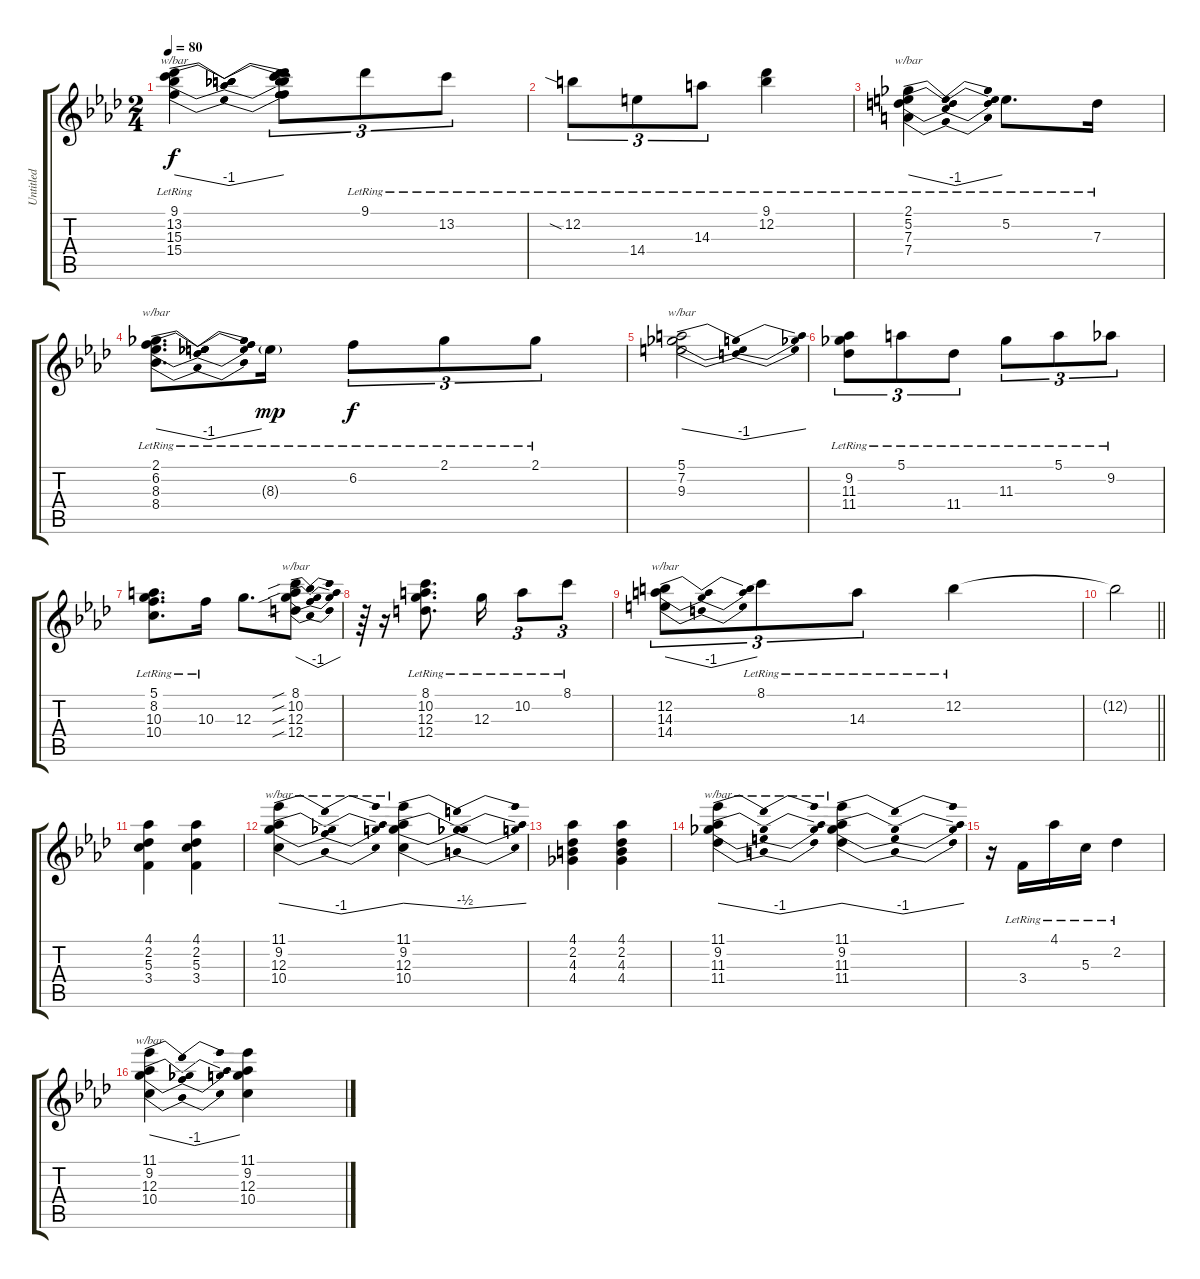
\track ("Untitled" "Untitled") {instrument electricguitarclean}
\staff {score tabs}
\tuning (E4 B3 G3 D3 A2 E2) {hide}
\ts (2 4)
\tempo 80
\clef g2
\ks ab
(9.1{lr} 13.2{lr} 15.3{lr} 15.4{lr}).4{tbe (dip default 0 0 30 -4 60 0) dy f} (9.1{t} 13.2{t} 15.3{t} 15.4{t}).8{tu (3 2)} 9.1{lr}.8{tu (3 2)} 13.2{lr}.8{tu (3 2)} |
12.2{sia lr}.8{tu (3 2)} 14.4{lr}.8{tu (3 2)} 14.3{lr}.8{tu (3 2)} (9.1{lr} 12.2{lr}).4 |
(2.1{lr} 5.2{lr} 7.3{lr} 7.4{lr}).4{tbe (dip default 0 0 30 -4 60 0)} 5.2{lr}.8{d} 7.3{lr}.16 |
(2.1{lr} 6.2{lr} 8.3{lr} 8.4{lr}).8{d tbe (dip default 0 0 30 -4 60 0)} 8.3{g lr}.16{dy mp} 6.2{lr}.8{tu (3 2) dy f} 2.1{lr}.8{tu (3 2)} 2.1{lr}.8{tu (3 2)} |
(5.1 7.2 9.3).2{tbe (dip default 0 0 30 -4 60 0)} |
(9.2{lr} 11.3{lr} 11.4{lr}).8{tu (3 2)} 5.1{lr}.8{tu (3 2)} 11.4{lr}.8{tu (3 2)} 11.3{lr}.8{tu (3 2)} 5.1{lr}.8{tu (3 2)} 9.2{lr}.8{tu (3 2)} |
(5.1{lr} 8.2{lr} 10.3{lr} 10.4{lr}).8{d} 10.3{lr}.16 12.3.8{d} (8.1{sib} 10.2{sib} 12.3{sib} 12.4{sib}).8{tbe (dip default 0 0 30 -4 60 0)} |
r.64 r.16 (8.1{lr} 10.2{lr} 12.3{lr} 12.4{lr}).8{d} 12.3{lr}.16 10.2{lr}.8{tu (3 2)} 8.1{lr}.8{tu (3 2)} |
(12.2 14.3 14.4).8{tu (3 2) tbe (dip default 0 0 30 -4 60 0)} 8.1{lr}.8{tu (3 2)} 14.3{lr}.8{tu (3 2)} 12.2{lr}.4 |
\barLineRight lightlight
12.2{t}.2 |
(4.1 2.2 5.3 3.4).4 (4.1 2.2 5.3 3.4).4 |
(11.1 9.2 12.3 10.4).4{tbe (dip default 0 0 30 -4 60 0)} (11.1 9.2 12.3 10.4).4{tbe (dip default 0 0 30 -2 60 0)} |
(4.1 2.2 4.3 4.4).4 (4.1 2.2 4.3 4.4).4 |
(11.1 9.2 11.3 11.4).4{tbe (dip default 0 0 30 -4 60 0)} (11.1 9.2 11.3 11.4).4{tbe (dip default 0 0 30 -4 60 0)} |
r.16 3.4{lr}.16 4.1{lr}.16 5.3{lr}.16 2.2{lr}.4 |
(11.1 9.2 12.3 10.4).4{tbe (dip default 0 0 30 -4 60 0)} (11.1 9.2 12.3 10.4).4
